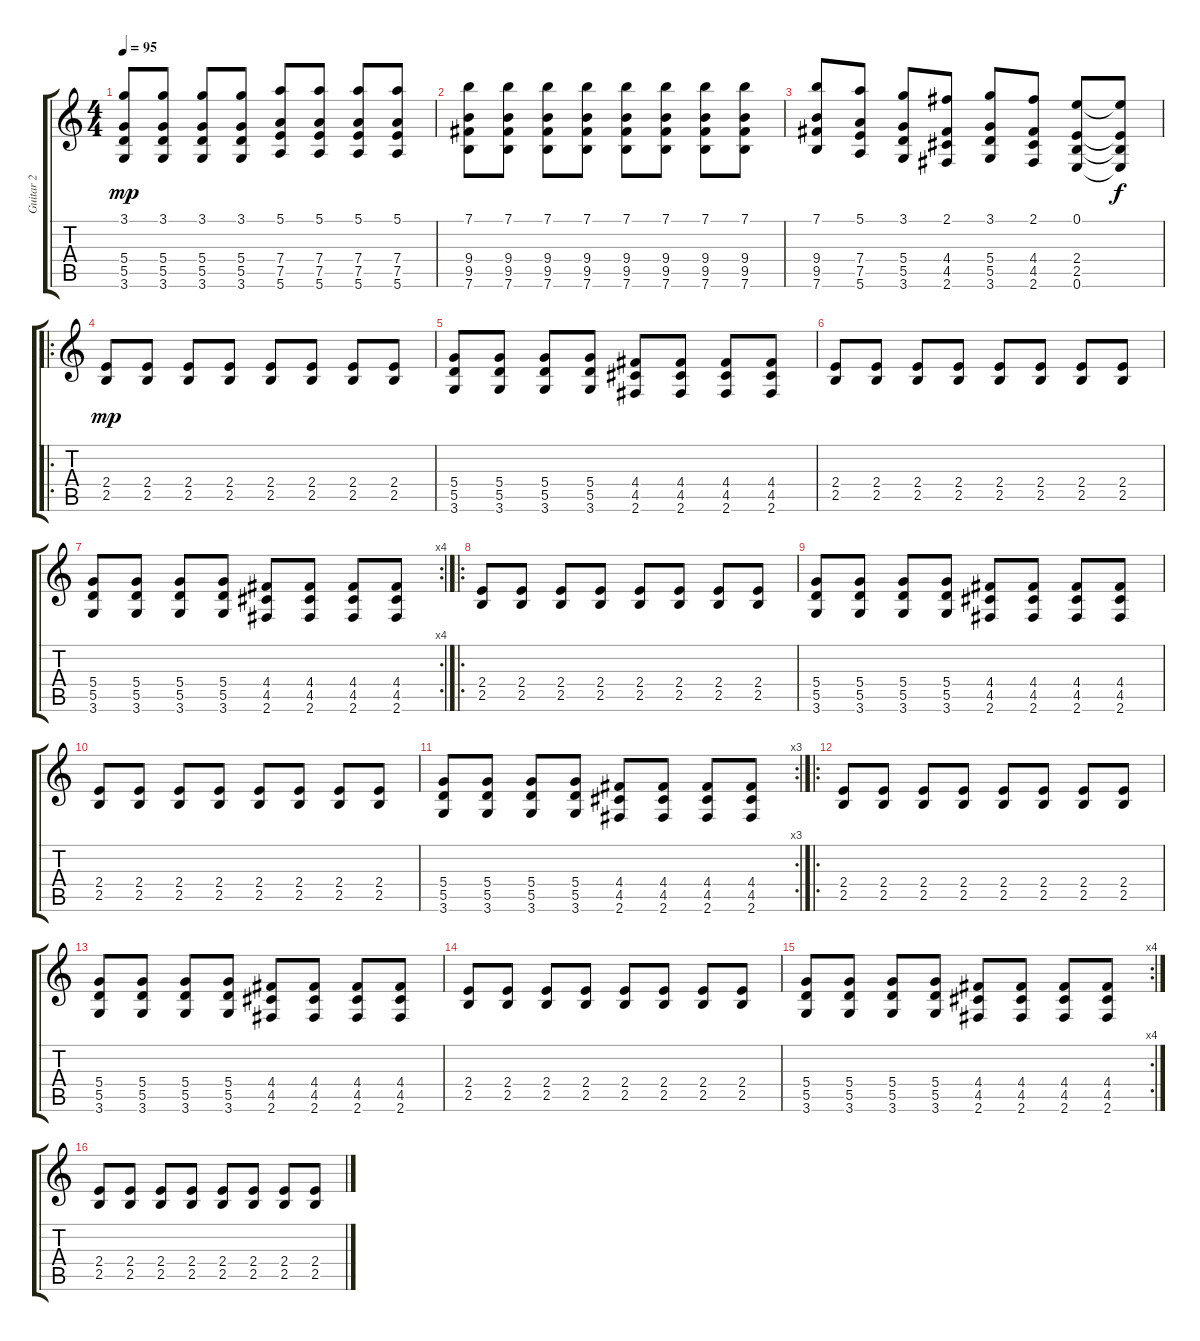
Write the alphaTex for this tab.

\track ("Guitar 2" "Guitar 2") {instrument distortionguitar}
\staff {score tabs}
\tuning (E4 B3 G3 D3 A2 E2) {hide}
\ts (4 4)
\tempo 95
\clef g2
\ks c
(3.1 5.4 5.5 3.6).8{dy mp} (3.1 5.4 5.5 3.6).8 (3.1 5.4 5.5 3.6).8 (3.1 5.4 5.5 3.6).8 (5.1 7.4 7.5 5.6).8 (5.1 7.4 7.5 5.6).8 (5.1 7.4 7.5 5.6).8 (5.1 7.4 7.5 5.6).8 |
(7.1 9.4 9.5 7.6).8 (7.1 9.4 9.5 7.6).8 (7.1 9.4 9.5 7.6).8 (7.1 9.4 9.5 7.6).8 (7.1 9.4 9.5 7.6).8 (7.1 9.4 9.5 7.6).8 (7.1 9.4 9.5 7.6).8 (7.1 9.4 9.5 7.6).8 |
(7.1 9.4 9.5 7.6).8 (5.1 7.4 7.5 5.6).8 (3.1 5.4 5.5 3.6).8 (2.1 4.4 4.5 2.6).8 (3.1 5.4 5.5 3.6).8 (2.1 4.4 4.5 2.6).8 (0.1 2.4 2.5 0.6).8 (0.1{t} 2.4{t} 2.5{t} 0.6{t}).8{dy f} |
\ro
(2.4 2.5).8{dy mp} (2.4 2.5).8 (2.4 2.5).8 (2.4 2.5).8 (2.4 2.5).8 (2.4 2.5).8 (2.4 2.5).8 (2.4 2.5).8 |
(5.4 5.5 3.6).8 (5.4 5.5 3.6).8 (5.4 5.5 3.6).8 (5.4 5.5 3.6).8 (4.4 4.5 2.6).8 (4.4 4.5 2.6).8 (4.4 4.5 2.6).8 (4.4 4.5 2.6).8 |
(2.4 2.5).8 (2.4 2.5).8 (2.4 2.5).8 (2.4 2.5).8 (2.4 2.5).8 (2.4 2.5).8 (2.4 2.5).8 (2.4 2.5).8 |
\rc 4
(5.4 5.5 3.6).8 (5.4 5.5 3.6).8 (5.4 5.5 3.6).8 (5.4 5.5 3.6).8 (4.4 4.5 2.6).8 (4.4 4.5 2.6).8 (4.4 4.5 2.6).8 (4.4 4.5 2.6).8 |
\ro
(2.4 2.5).8 (2.4 2.5).8 (2.4 2.5).8 (2.4 2.5).8 (2.4 2.5).8 (2.4 2.5).8 (2.4 2.5).8 (2.4 2.5).8 |
(5.4 5.5 3.6).8 (5.4 5.5 3.6).8 (5.4 5.5 3.6).8 (5.4 5.5 3.6).8 (4.4 4.5 2.6).8 (4.4 4.5 2.6).8 (4.4 4.5 2.6).8 (4.4 4.5 2.6).8 |
(2.4 2.5).8 (2.4 2.5).8 (2.4 2.5).8 (2.4 2.5).8 (2.4 2.5).8 (2.4 2.5).8 (2.4 2.5).8 (2.4 2.5).8 |
\rc 3
(5.4 5.5 3.6).8 (5.4 5.5 3.6).8 (5.4 5.5 3.6).8 (5.4 5.5 3.6).8 (4.4 4.5 2.6).8 (4.4 4.5 2.6).8 (4.4 4.5 2.6).8 (4.4 4.5 2.6).8 |
\ro
(2.4 2.5).8 (2.4 2.5).8 (2.4 2.5).8 (2.4 2.5).8 (2.4 2.5).8 (2.4 2.5).8 (2.4 2.5).8 (2.4 2.5).8 |
(5.4 5.5 3.6).8 (5.4 5.5 3.6).8 (5.4 5.5 3.6).8 (5.4 5.5 3.6).8 (4.4 4.5 2.6).8 (4.4 4.5 2.6).8 (4.4 4.5 2.6).8 (4.4 4.5 2.6).8 |
(2.4 2.5).8 (2.4 2.5).8 (2.4 2.5).8 (2.4 2.5).8 (2.4 2.5).8 (2.4 2.5).8 (2.4 2.5).8 (2.4 2.5).8 |
\rc 4
(5.4 5.5 3.6).8 (5.4 5.5 3.6).8 (5.4 5.5 3.6).8 (5.4 5.5 3.6).8 (4.4 4.5 2.6).8 (4.4 4.5 2.6).8 (4.4 4.5 2.6).8 (4.4 4.5 2.6).8 |
(2.4 2.5).8 (2.4 2.5).8 (2.4 2.5).8 (2.4 2.5).8 (2.4 2.5).8 (2.4 2.5).8 (2.4 2.5).8 (2.4 2.5).8
